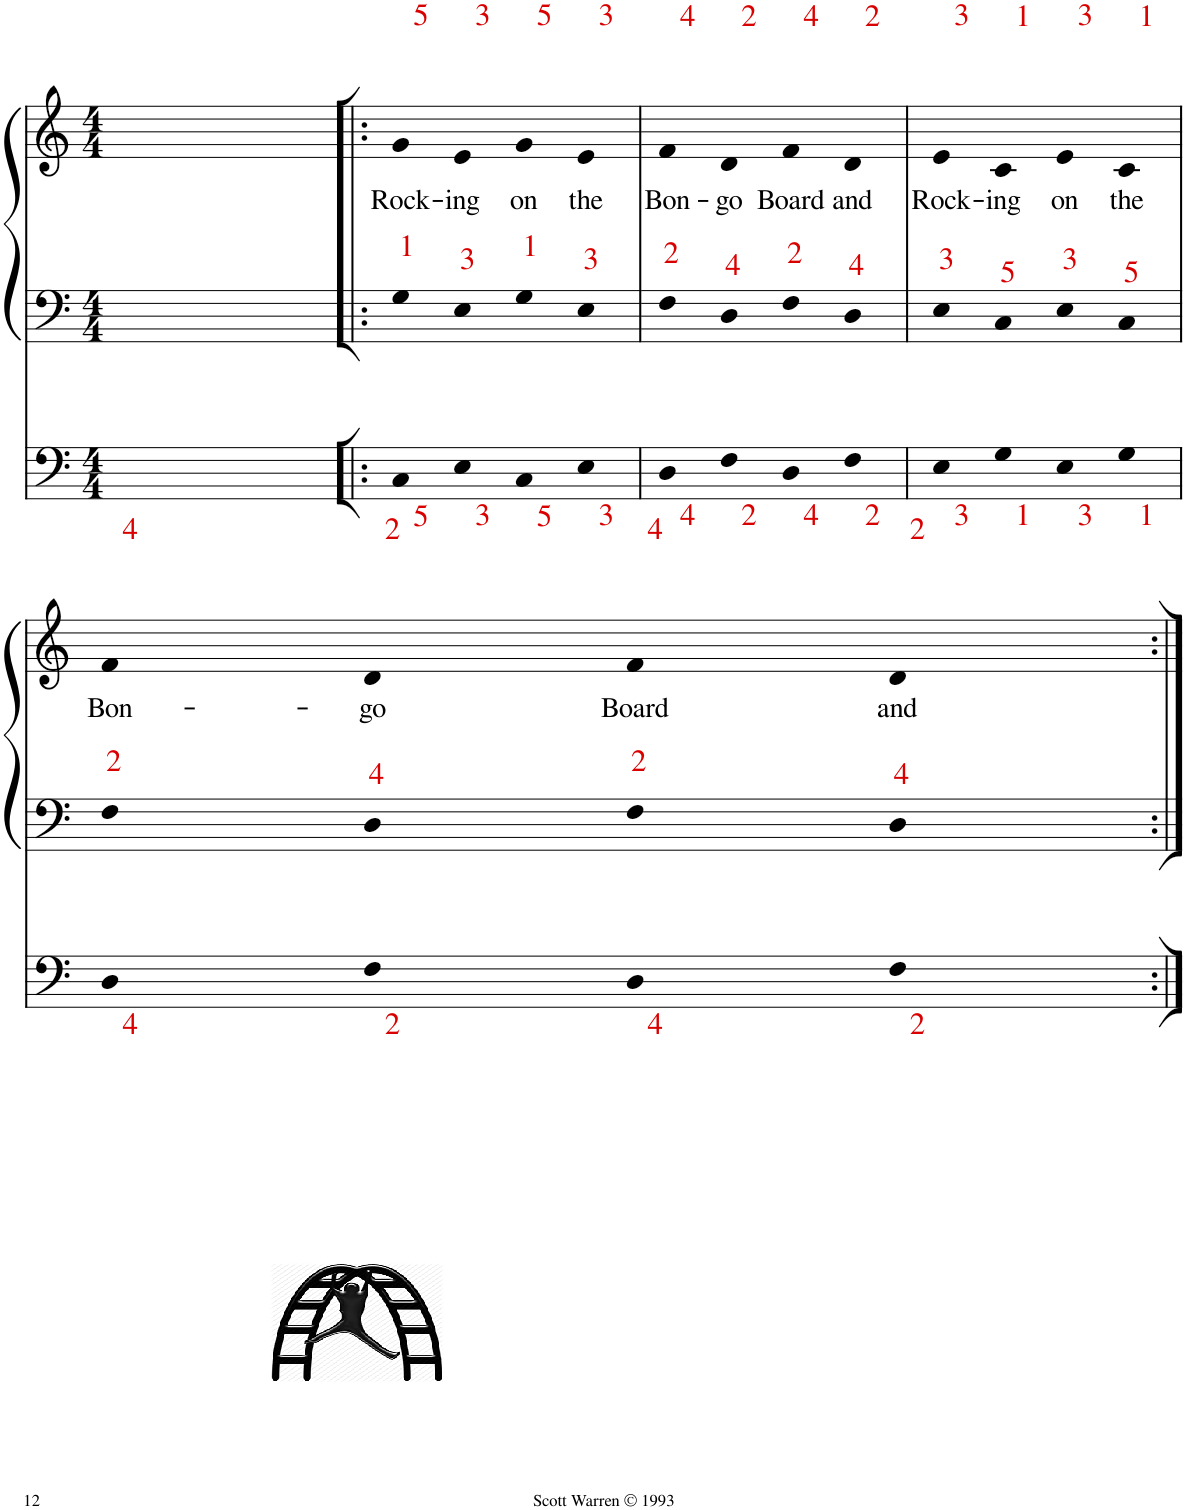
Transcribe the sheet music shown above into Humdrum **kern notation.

**kern	**kern	**kern	**kern	**kern	**text
*part3	*part2	*part1	*part1	*part1	*part1
*staff5	*staff4	*staff3	*staff2	*staff1	*staff1
*I"Voice	*I"Voice	*I"Piano	*	*	*
*I'Vo.	*I'Vo.	*I'Pno	*	*	*
!!LO:PB:g=z
*clefG2	*clefG2	*clefF4	*clefF4	*clefG2	*
*k[]	*k[]	*k[]	*k[]	*k[]	*
*M4/4	*M4/4	*M4/4	*M4/4	*M4/4	*
=60	=60	=60	=60	=60	=60
*^	*	*	*	*	*
4r	1ryy	1ryy	1ryy	1ryy	1ryy	.
2.cc	.	.	.	.	.	.
8r	4ee	1ryy	1ryy	1ryy	1ryy	.
4.ff	.	.	.	.	.	.
.	8r	.	.	.	.	.
.	8r	.	.	.	.	.
4gg	4r	.	.	.	.	.
4r	4r	.	.	.	.	.
=61!|:	=61!|:	=61!|:	=61!|:	=61!|:	=61!|:	=61!|:
!	!	!	!	!	!	!LO:LY:b
*v	*v	*	*	*	*	*
1r	4g	4C	4G	4g	Rock-
.	4e	1ryy	1ryy	1ryy	.
.	4g	.	.	.	.
.	4e	.	.	.	.
1ryy	1ryy	.	.	.	.
!	!	!	!	!	!LO:LY:b
.	.	4E	4E	4e	-ing
!	!	!	!	!	!LO:LY:b
.	.	4C	4G	4g	on
!	!	!	!	!	!LO:LY:b
.	.	4E	4E	4e	the
=62	=62	=62	=62	=62	=62
!	!	!	!	!	!LO:LY:b
1r	4f	4D	4F	4f	Bon-
!	!	!	!	!	!LO:LY:b
.	4d	4F	4D	4d	-go
!	!	!	!	!	!LO:LY:b
.	4f	4D	4F	4f	Board
!	!	!	!	!	!LO:LY:b
.	4d	4F	4D	4d	and
=63	=63	=63	=63	=63	=63
!	!	!	!	!	!LO:LY:b
1r	4e	4E	4E	4e	Rock-
!	!	!	!	!	!LO:LY:b
.	4c	4G	4C	4c	-ing
!	!	!	!	!	!LO:LY:b
.	4e	4E	4E	4e	on
!	!	!	!	!	!LO:LY:b
.	4c	4G	4C	4c	the
!!LO:LB:g=z
=64	=64	=64	=64	=64	=64
!	!	!	!	!	!LO:LY:b
1r	4f	4D	4F	4f	Bon-
!	!	!	!	!	!LO:LY:b
.	4d	4F	4D	4d	-go
!	!	!	!	!	!LO:LY:b
.	4f	4D	4F	4f	Board
!	!	!	!	!	!LO:LY:b
.	4d	4F	4D	4d	and
=:|!	=:|!	=:|!	=:|!	=:|!	=:|!
*-	*-	*-	*-	*-	*-
